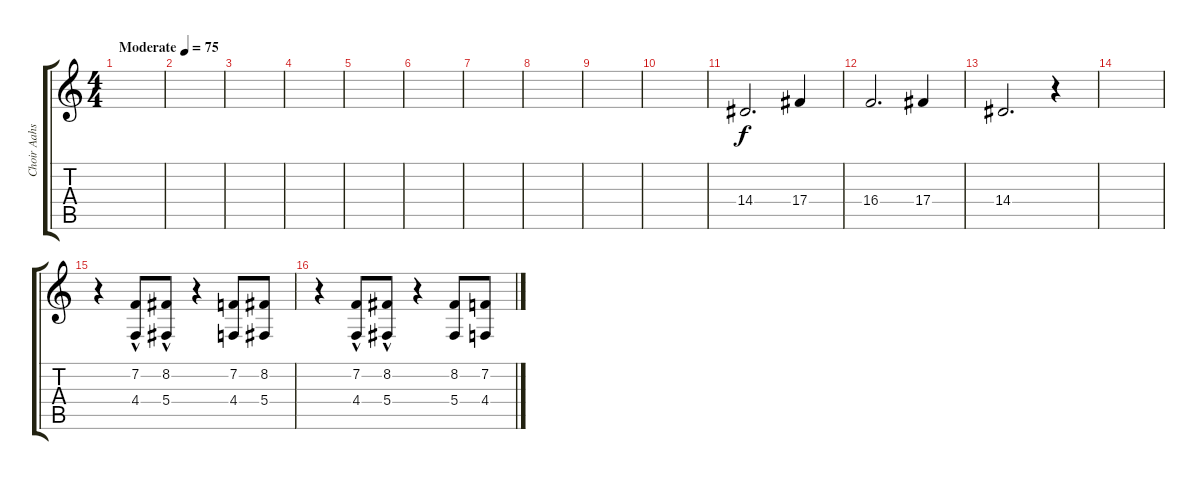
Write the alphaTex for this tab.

\track ("Choir Aahs" "Choir Aahs") {instrument choiraahs}
\staff {score tabs}
\tuning (Eb4 Bb3 Gb3 Db3 Ab2 Eb2) {hide}
\ts (4 4)
\tempo (75 "Moderate")
\clef g2
\ks c
|
|
|
|
|
|
|
|
|
|
14.4.2{d} 17.4.4 |
16.4.2{d} 17.4.4 |
14.4.2{d} r.4 |
|
r.4 (7.2 4.4{hac}).8 (8.2 5.4{hac}).8 r.4 (7.2 4.4).8 (8.2 5.4).8 |
r.4 (7.2 4.4{hac}).8 (8.2 5.4{hac}).8 r.4 (8.2 5.4).8 (7.2 4.4).8
